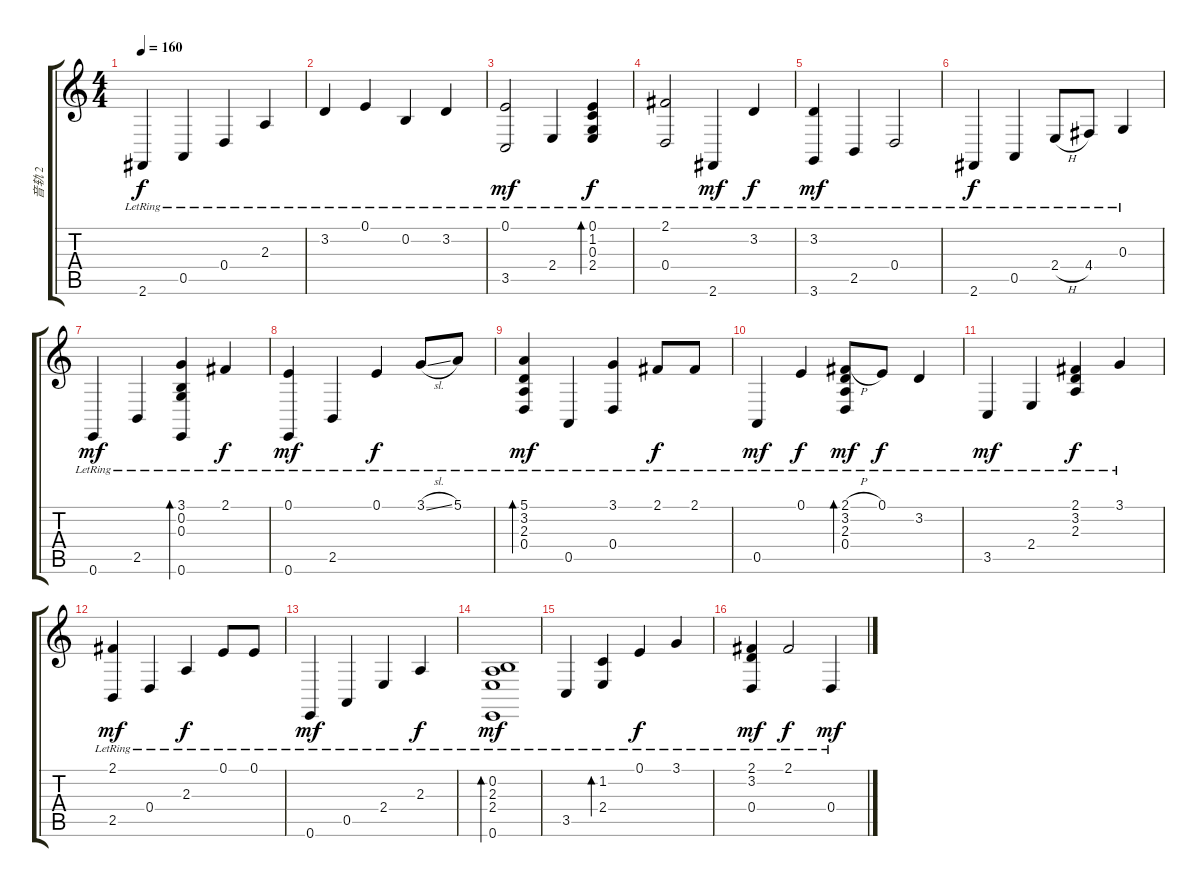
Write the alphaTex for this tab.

\track ("音轨 2" "音轨 2") {instrument sopranosax}
\staff {score tabs}
\tuning (E4 B3 G3 D3 A2 E2) {hide}
\ts (4 4)
\tempo 160
\clef g2
\ks c
2.6{lr}.4{dy f} 0.5{lr}.4 0.4{lr}.4 2.3{lr}.4 |
3.2{lr}.4 0.1{lr}.4 0.2{lr}.4 3.2{lr}.4 |
(0.1{lr} 3.5{lr}).2{dy mf} 2.4{lr}.4 (0.1{lr} 1.2{lr} 0.3{lr} 2.4{lr}).4{bd 480 dy f} |
(2.1{lr} 0.4{lr}).2 2.6{lr}.4{dy mf} 3.2{lr}.4{dy f} |
(3.2{lr} 3.6{lr}).4{dy mf} 2.5{lr}.4 0.4{lr}.2 |
2.6{lr}.4{dy f} 0.5{lr}.4 2.4{h lr}.8 4.4{lr}.8 0.3{lr}.4 |
0.6{lr}.4{dy mf} 2.5{lr}.4 (3.1{lr} 0.2{lr} 0.3{lr} 0.6{lr}).4{bd 480} 2.1{lr}.4{dy f} |
(0.1{lr} 0.6{lr}).4{dy mf} 2.5{lr}.4 0.1{lr}.4{dy f} 3.1{sl lr}.8 5.1{lr}.8 |
(5.1{lr} 3.2{lr} 2.3{lr} 0.4{lr}).4{bd 480 dy mf} 0.5{lr}.4 (3.1{lr} 0.4{lr}).4 2.1{lr}.8{dy f} 2.1{lr}.8 |
0.5{lr}.4{dy mf} 0.1{lr}.4{dy f} (2.1{h lr} 3.2{lr} 2.3{lr} 0.4{lr}).8{bd 480 dy mf} 0.1{lr}.8{dy f} 3.2{lr}.4 |
3.5{lr}.4{dy mf} 2.4{lr}.4 (2.1{lr} 3.2{lr} 2.3{lr}).4{dy f} 3.1{lr}.4 |
(2.1{lr} 2.5{lr}).4{dy mf} 0.4{lr}.4 2.3{lr}.4{dy f} 0.1{lr}.8 0.1{lr}.8 |
0.6{lr}.4{dy mf} 0.5{lr}.4 2.4{lr}.4 2.3{lr}.4{dy f} |
(0.2{lr} 2.3{lr} 2.4{lr} 0.6{lr}).1{bd 480 dy mf} |
3.5{lr}.4 (1.2{lr} 2.4{lr}).4{bd 480} 0.1{lr}.4{dy f} 3.1{lr}.4 |
(2.1{lr} 3.2{lr} 0.4{lr}).4{dy mf} 2.1{lr}.2{dy f} 0.4{lr}.4{dy mf}
